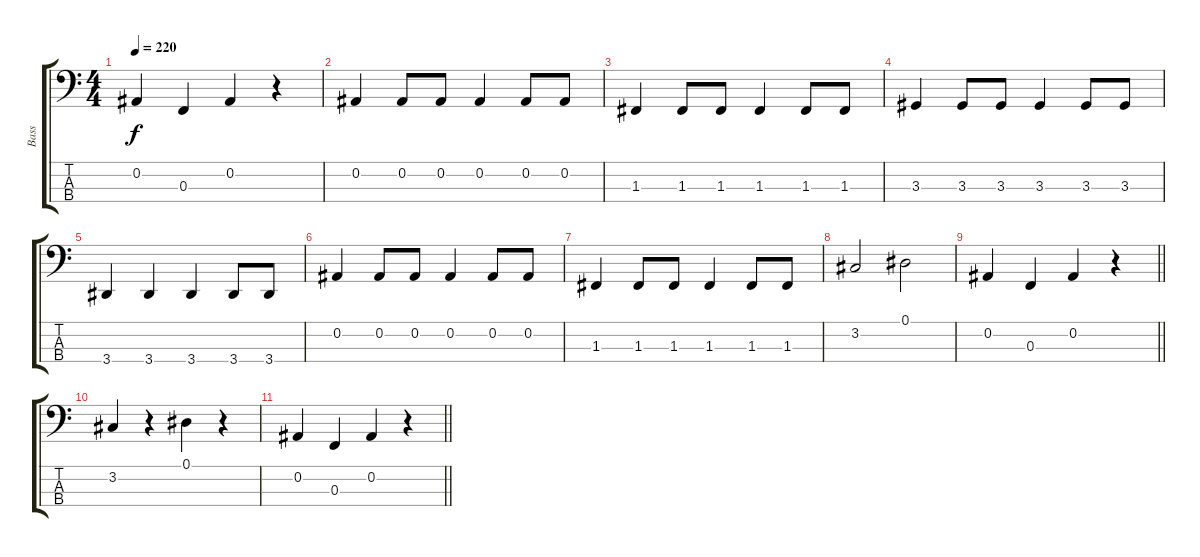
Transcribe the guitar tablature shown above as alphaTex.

\track ("Bass" "Bass") {instrument electricbassfinger}
\staff {score tabs}
\tuning (Eb2 Bb1 F1 C1) {hide}
\ts (4 4)
\tempo 220
\clef f4
\ks c
0.2.4{dy f} 0.3.4 0.2.4 r.4 |
0.2.4 0.2.8 0.2.8 0.2.4 0.2.8 0.2.8 |
1.3.4 1.3.8 1.3.8 1.3.4 1.3.8 1.3.8 |
3.3.4 3.3.8 3.3.8 3.3.4 3.3.8 3.3.8 |
3.4.4 3.4.4 3.4.4 3.4.8 3.4.8 |
0.2.4 0.2.8 0.2.8 0.2.4 0.2.8 0.2.8 |
1.3.4 1.3.8 1.3.8 1.3.4 1.3.8 1.3.8 |
3.2.2 0.1.2 |
\barLineRight lightlight
0.2.4 0.3.4 0.2.4 r.4 |
3.2.4 r.4 0.1.4 r.4 |
\barLineRight lightlight
0.2.4 0.3.4 0.2.4 r.4
